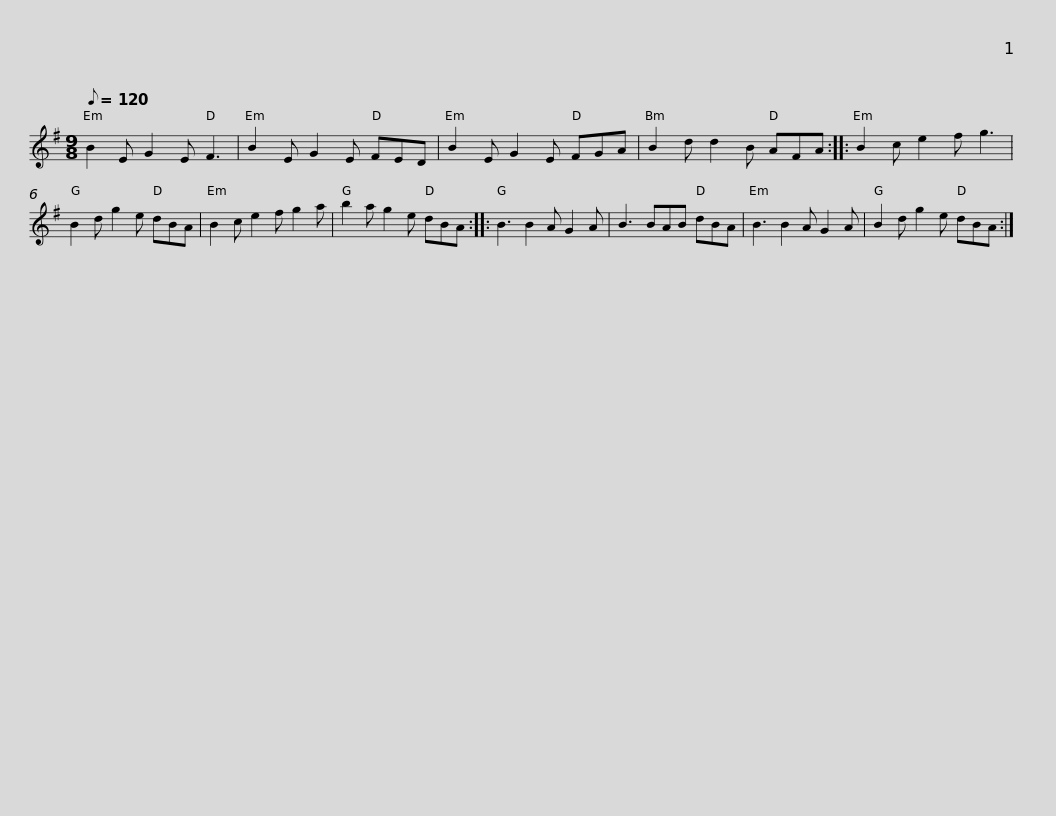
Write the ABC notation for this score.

X:1
L:1/8
Q:1/8=120
M:9/8
I:linebreak $
K:Emin
V:1 treble
V:1
 B2 E G2 E F3 | B2 E G2 E FED | B2 E G2 E FGA | B2 d d2 B AFA :: B2 c e2 f g3 | %5
 B2 d g2 e dBA |$ B2 c e2 f g2 a | b2 a g2 e dBA :: B3 B2 A G2 A | B3 BAB dBA | %10
 B3 B2 A G2 A | B2 d g2 e dBA :| %12
